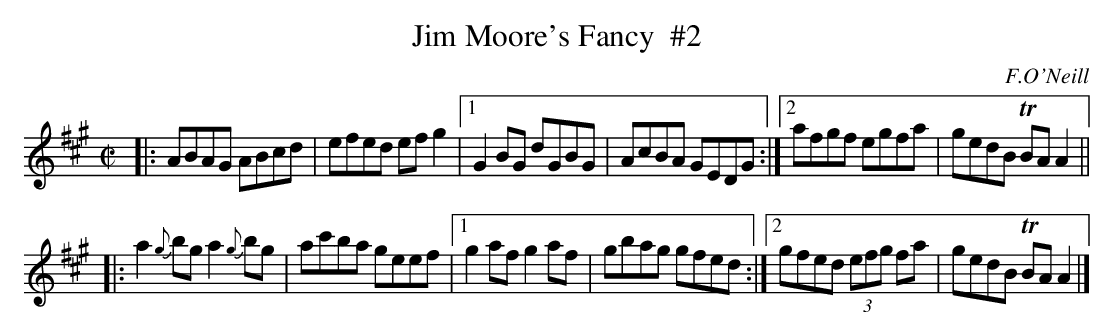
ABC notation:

X:1
T: Jim Moore's Fancy  #2
M: C|
O: F.O'Neill
K: A
|: ABAG ABcd | efed efg2 |\
[1 G2BG dGBG | AcBA GEDG :|\
[2 afgf egfa | gedB TBAA2 ||
|: a2{g}bg a2{g}bg | ac'ba geef |\
[1 g2af g2af | gbag gfed :|\
[2 gfed (3efg fa | gedB TBAA2 |]
